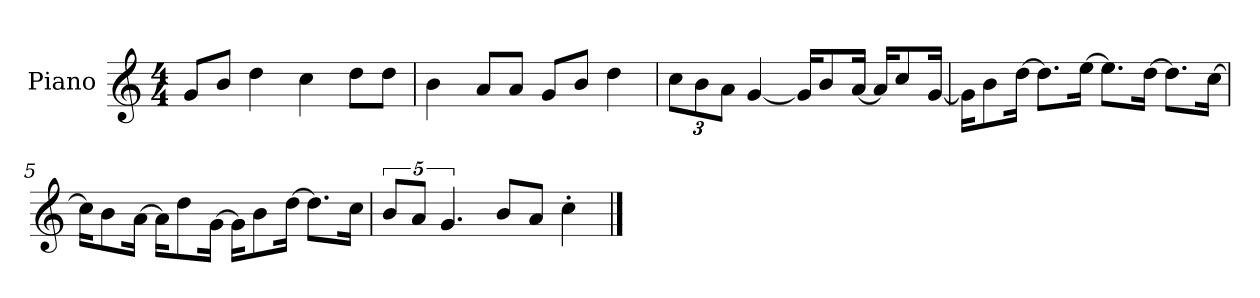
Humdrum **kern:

**kern
*part1
*staff1
*I"Piano
*I'P-no
*clefG2
*k[]
*M4/4
*MM90
=1
8g/L
8b/J
4dd\
4cc\
8dd\L
8dd\J
=2
4b\
8a/L
8a/J
8g/L
8b/J
4dd\
=3
*Xbrackettup
12cc\L
12b\
12a\J
[4g/
16g/KL]
8b/
[16a/Jk
16a/KL]
8cc/
[16g/Jk
=4
16g\KL]
8b\
[16dd\Jk
8.dd\L]
[16ee\Jk
8.ee\L]
[16dd\Jk
8.dd\L]
[16cc\Jk
!!LO:LB:g=z
=5
16cc\KL]
8b\
[16a\Jk
16a\KL]
8dd\
[16g\Jk
16g\KL]
8b\
[16dd\Jk
8.dd\L]
16cc\Jk
=6
*brackettup
10b/L
10a/J
5.g/
8b/L
8a/J
4cc'\
==
*-
